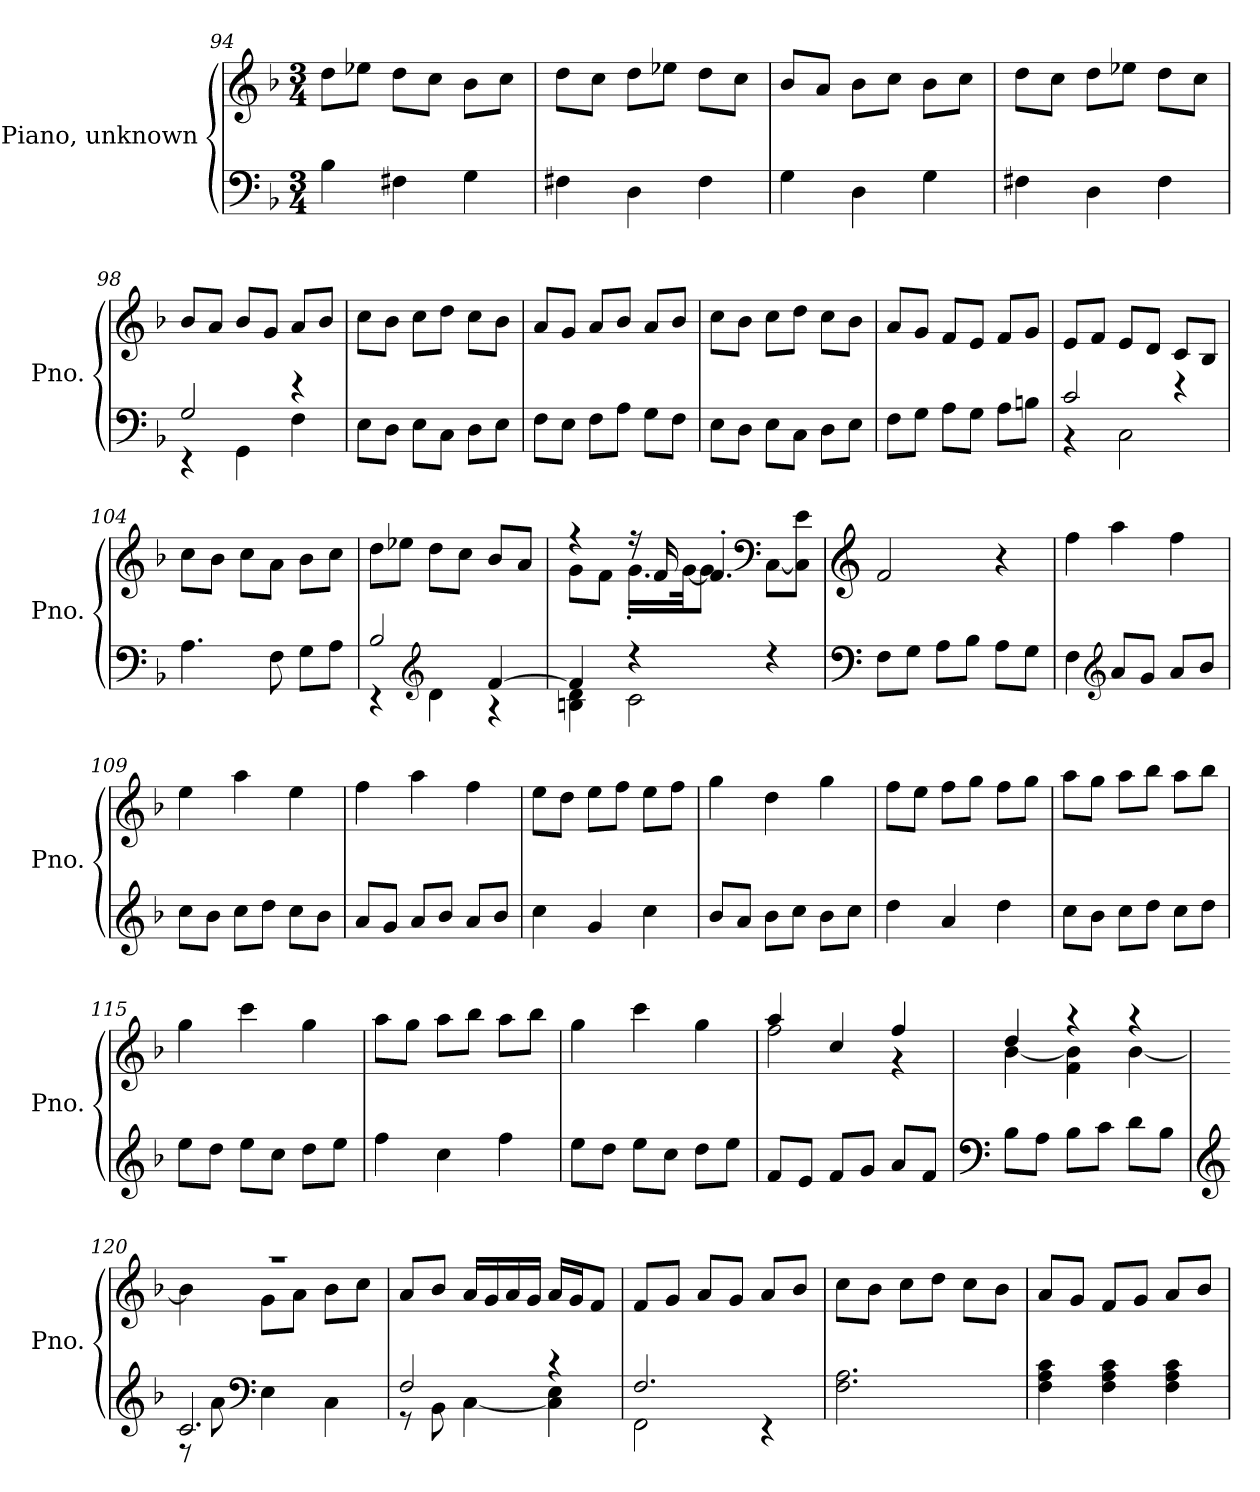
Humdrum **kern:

**kern	**kern
*part1	*part1
*staff2	*staff1
*I"Piano, unknown	*
*I'Pno.	*
*clefF4	*clefG2
*k[b-]	*k[b-]
*M3/4	*M3/4
=94	=94
4B-\	8dd\L
.	8ee-X\J
4F#X\	8dd\L
.	8cc\J
4G\	8b-\L
.	8cc\J
=95	=95
4F#X\	8dd\L
.	8cc\J
4D\	8dd\L
.	8ee-X\J
4F#\	8dd\L
.	8cc\J
=96	=96
4G\	8b-/L
.	8a/J
4D\	8b-\L
.	8cc\J
4G\	8b-\L
.	8cc\J
=97	=97
4F#X\	8dd\L
.	8cc\J
4D\	8dd\L
.	8ee-X\J
4F#\	8dd\L
.	8cc\J
!!LO:LB:g=z
=98	=98
*^	*
2G/	4r	8b-/L
.	.	8a/J
.	4GG\	8b-/L
.	.	8g/J
4r	4F\	8a/L
.	.	8b-/J
*v	*v	*
=99	=99
8E\L	8cc\L
8D\J	8b-\J
8E\L	8cc\L
8C\J	8dd\J
8D\L	8cc\L
8E\J	8b-\J
=100	=100
8F\L	8a/L
8E\J	8g/J
8F\L	8a/L
8A\J	8b-/J
8G\L	8a/L
8F\J	8b-/J
=101	=101
8E\L	8cc\L
8D\J	8b-\J
8E\L	8cc\L
8C\J	8dd\J
8D\L	8cc\L
8E\J	8b-\J
=102	=102
8F\L	8a/L
8G\J	8g/J
8A\L	8f/L
8G\J	8e/J
8A\L	8f/L
8Bn\J	8g/J
=103	=103
*^	*
2c/	4r	8e/L
.	.	8f/J
.	2C\	8e/L
.	.	8d/J
4r	.	8c/L
.	.	8B-/J
*v	*v	*
!!LO:LB:g=z
=104	=104
4.A\	8cc\L
.	8b-\J
.	8cc\L
8F\	8a\J
8G\L	8b-\L
8A\J	8cc\J
=105	=105
*^	*
2B-/	4r	8dd\L
.	.	8ee-X\J
*clefG2	*	*
.	4d\	8dd\L
.	.	8cc\J
[4f/	4r	8b-/L
.	.	8a/J
=106	=106	=106
*	*	*^
4f/]	4Bn\ 4d\	4r	8g\L
.	.	.	8f\J
4r	2c\	16r	16.g'\LL
.	.	16f/	.
.	.	.	[32g\JK
.	.	4.f'/	8g\J]
*	*	*clefF4	*
4r	.	.	[8C\L
.	.	.	8C\] 8e\J
*v	*v	*	*
*	*v	*v
=107	=107
*clefF4	*clefG2
8F\L	2f/
8G\J	.
8A\L	.
8B-\J	.
8A\L	4r
8G\J	.
=108	=108
4F\	4ff\
*clefG2	*
8a/L	4aa\
8g/J	.
8a/L	4ff\
8b-/J	.
!!LO:LB:g=z
=109	=109
8cc\L	4ee\
8b-\J	.
8cc\L	4aa\
8dd\J	.
8cc\L	4ee\
8b-\J	.
=110	=110
8a/L	4ff\
8g/J	.
8a/L	4aa\
8b-/J	.
8a/L	4ff\
8b-/J	.
=111	=111
4cc\	8ee\L
.	8dd\J
4g/	8ee\L
.	8ff\J
4cc\	8ee\L
.	8ff\J
=112	=112
8b-/L	4gg\
8a/J	.
8b-\L	4dd\
8cc\J	.
8b-\L	4gg\
8cc\J	.
=113	=113
4dd\	8ff\L
.	8ee\J
4a/	8ff\L
.	8gg\J
4dd\	8ff\L
.	8gg\J
=114	=114
8cc\L	8aa\L
8b-\J	8gg\J
8cc\L	8aa\L
8dd\J	8bb-\J
8cc\L	8aa\L
8dd\J	8bb-\J
!!LO:LB:g=z
=115	=115
8ee\L	4gg\
8dd\J	.
8ee\L	4ccc\
8cc\J	.
8dd\L	4gg\
8ee\J	.
=116	=116
4ff\	8aa\L
.	8gg\J
4cc\	8aa\L
.	8bb-\J
4ff\	8aa\L
.	8bb-\J
=117	=117
8ee\L	4gg\
8dd\J	.
8ee\L	4ccc\
8cc\J	.
8dd\L	4gg\
8ee\J	.
=118	=118
*	*^
8f/L	4aa/	2ff\
8e/J	.	.
8f/L	4cc/	.
8g/J	.	.
8a/L	4ff/	4r
8f/J	.	.
=119	=119	=119
*clefF4	*	*
8B-\L	4dd/	[4b-\
8A\J	.	.
8B-\L	4r	4f\ 4b-\]
8c\J	.	.
8d\L	4r	[4b-\
8B-\J	.	.
!!LO:LB:g=z	!!
=120	=120	=120
*clefG2	*	*
*^	*	*
2.c/	8r	2.r	4b-\]
.	8a\	.	.
*clefF4	*	*	*
.	4E\	.	8g\L
.	.	.	8a\J
.	4C\	.	8b-\L
.	.	.	8cc\J
*	*	*v	*v
=121	=121	=121
2F/	8r	8a/L
.	8BB-\	8b-/J
.	[4C\	16a/LL
.	.	16g/
.	.	16a/
.	.	16g/JJ
4r	4C\] 4E\	16a/LL
.	.	16g/J
.	.	8f/J
=122	=122	=122
2.F/	2FF\	8f/L
.	.	8g/J
.	.	8a/L
.	.	8g/J
.	4r	8a/L
.	.	8b-/J
*v	*v	*
=123	=123
2.F\ 2.A\	8cc\L
.	8b-\J
.	8cc\L
.	8dd\J
.	8cc\L
.	8b-\J
=124	=124
4F\ 4A\ 4c\	8a/L
.	8g/J
4F\ 4A\ 4c\	8f/L
.	8g/J
4F\ 4A\ 4c\	8a/L
.	8b-/J
=	=
*-	*-
